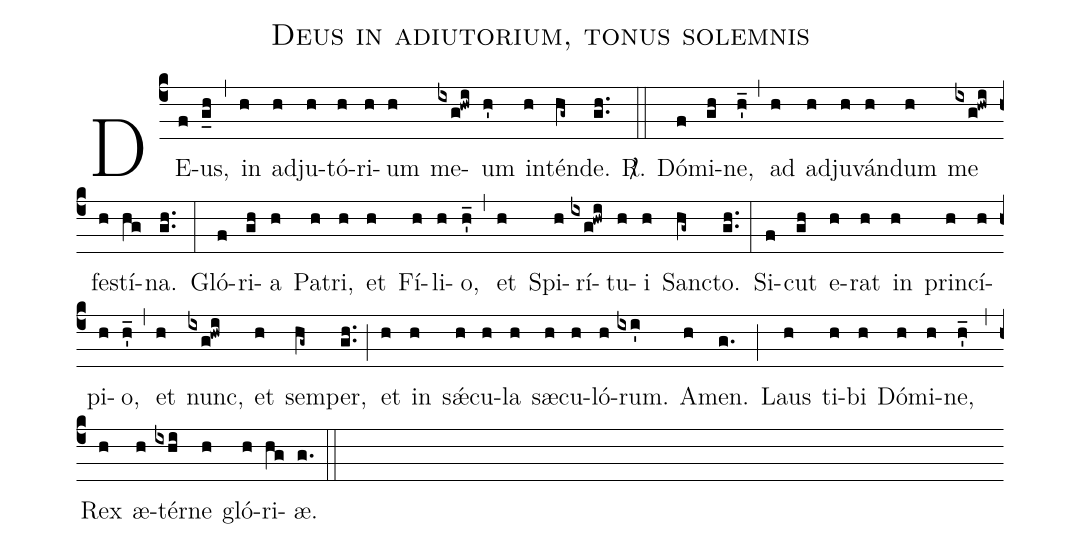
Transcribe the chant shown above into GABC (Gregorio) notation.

name: Deus in adiutorium, tonus solemnis;
%%
(c4)
DE(f)us,(g_h) (,) in(h) ad(h)ju(h)tó(h)ri(h)um(h) me(ixg!hwi)um(h') in(h)tén(hg~)de.(gh..) <sp>R/</sp>.(::)

Dó(f)mi(gh)ne,(h'_) (,) ad(h) ad(h)ju(h)ván(h)dum(h) me(ixg!hwi) fes(h)tí(hg)na.(gh..) (:)

Gló(f)ri(gh)a(h) Pat(h)ri,(h) et(h) Fí(h)li(h)o,(h'_) (,)
et(h) Spi(h)rí(ixg!hwi)tu(h)i(h) San(hg~)cto.(gh..) (:)
Si(f)cut(gh) e(h)rat(h) in(h) prin(h)cí(h)pi(h)o,(h'_) (,)
et(h) nunc,(ixg!hwi) et(h) sem(hg~)per,(gh..) (;)
et(h) in(h) sǽ(h)cu(h)la(h) sæ(h)cu(h)ló(h)rum.(ixi') A(h)men.(g.) (;)
Laus(h) ti(h)bi(h) Dó(h)mi(h)ne,(h'_) (,)
Rex(h) æ(h)tér(ixhi)ne(h) gló(h)ri(hg)æ.(g.) (::)
